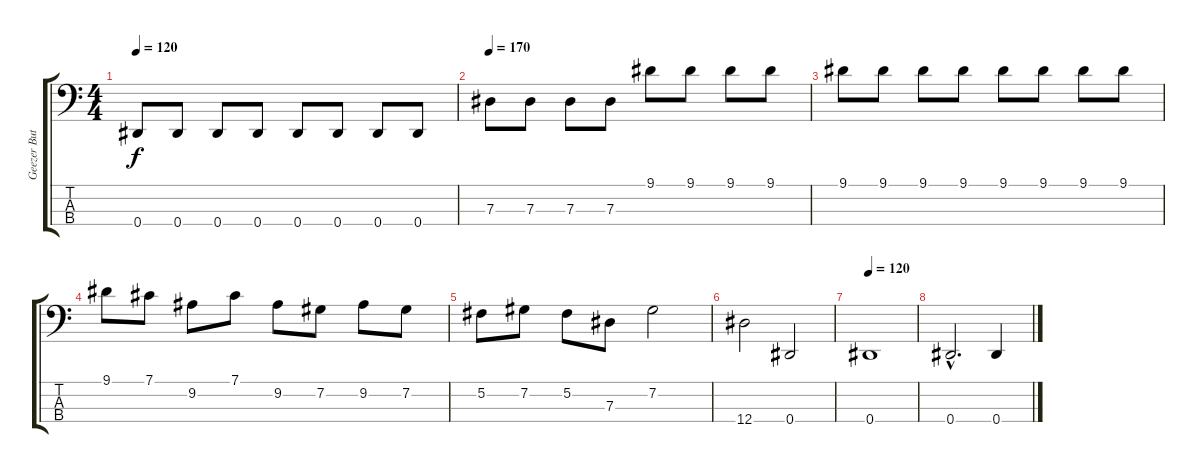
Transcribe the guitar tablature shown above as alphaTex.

\track ("Geezer Butler" "Geezer But") {instrument fretlessbass}
\staff {score tabs}
\tuning (Gb2 Db2 Ab1 Eb1) {hide}
\ts (4 4)
\tempo 120
\clef f4
\ks c
0.4.8{dy f} 0.4.8 0.4.8 0.4.8 0.4.8 0.4.8 0.4.8 0.4.8 |
\tempo 170
7.3.8 7.3.8 7.3.8 7.3.8 9.1.8 9.1.8 9.1.8 9.1.8 |
9.1.8 9.1.8 9.1.8 9.1.8 9.1.8 9.1.8 9.1.8 9.1.8 |
9.1.8 7.1.8 9.2.8 7.1.8 9.2.8 7.2.8 9.2.8 7.2.8 |
5.2.8 7.2.8 5.2.8 7.3.8 7.2.2 |
12.4.2 0.4.2 |
\tempo 120
0.4.1 |
0.4{hac}.2{d} 0.4.4
